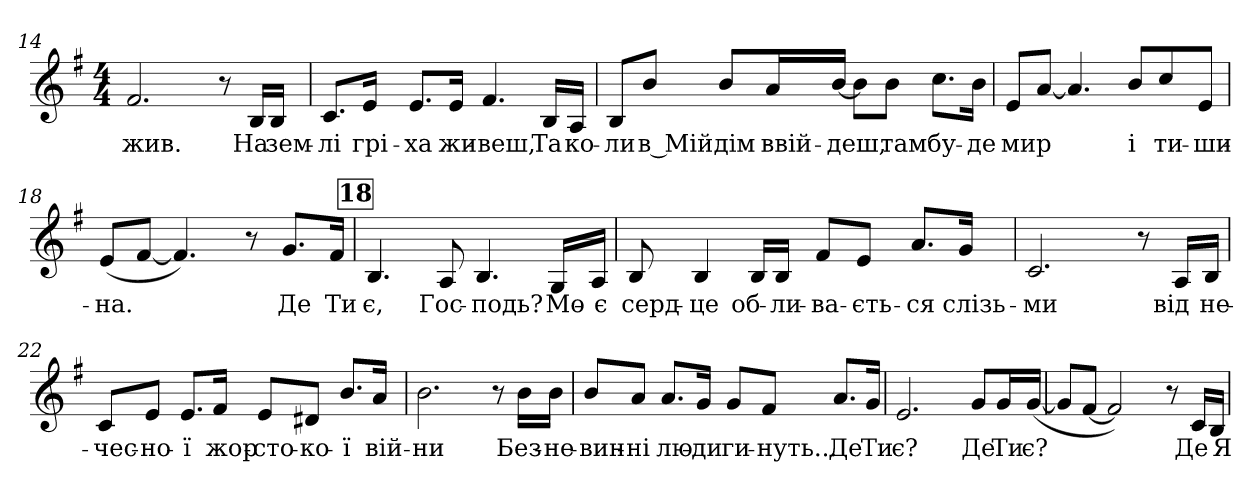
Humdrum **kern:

**kern	**text
*part1	*part1
*staff1	*staff1
*clefG2	*
*k[f#]	*
*e:	*
*M4/4	*
=14	=14
!	!LO:LY:b:color=#000000
2.f#i/	жив.
8r	.
!	!LO:LY:b:color=#000000
16Bi/LL	На
!	!LO:LY:b:color=#000000
16Bi/JJ	зем-
=15	=15
!	!LO:LY:b:color=#000000
8.ci/L	-лі
!	!LO:LY:b:color=#000000
16ei/Jk	грі-
!	!LO:LY:b:color=#000000
8.ei/L	-ха
!	!LO:LY:b:color=#000000
16ei/Jk	жи-
!	!LO:LY:b:color=#000000
4.f#i/	-веш,
!	!LO:LY:b:color=#000000
16Bi/LL	Та
!	!LO:LY:b:color=#000000
16Ai/JJ	ко-
!!LO:LB:g=z
=16	=16
!	!LO:LY:b:color=#000000
8Bi/L	-ли
!	!LO:LY:b:color=#000000
8bi/J	в Мій
!	!LO:LY:b:color=#000000
8bi/L	дім
!	!LO:LY:b:color=#000000
16ai/L	ввій-
!	!LO:LY:b:color=#000000
[<16bi/JJ	-деш,
8bi\L]	.
!	!LO:LY:b:color=#000000
8bi\J	там
!	!LO:LY:b:color=#000000
8.cci\L	бу-
!	!LO:LY:b:color=#000000
16bi\Jk	-де
=17	=17
!	!LO:LY:b:color=#000000
8ei/L	мир
[<8ai/J	.
4.ai/]	.
!	!LO:LY:b:color=#000000
8bi/L	і
!	!LO:LY:b:color=#000000
8cci/	ти-
!	!LO:LY:b:color=#000000
8ei/J	-ши-
=18	=18
!	!LO:LY:b:color=#000000
(8ei/L	-на.
[<8f#i/J	.
4.f#i/])	.
8r	.
!	!LO:LY:b:color=#000000
8.gi/L	Де
!	!LO:LY:b:color=#000000
16f#i/Jk	Ти
!!LO:REH:place=s1:B:color=#000000:enc=box:fs=13.748:t=18
=19	=19
!	!LO:LY:b:color=#000000
4.Bi/	є,
!	!LO:LY:b:color=#000000
8Ai/	Гос-
!	!LO:LY:b:color=#000000
4.Bi/	-подь?
!	!LO:LY:b:color=#000000
16Gi/LL	Мо-
!	!LO:LY:b:color=#000000
16Ai/JJ	-є
!!LO:LB:g=z
=20	=20
!	!LO:LY:b:color=#000000
8Bi/	серд-
!	!LO:LY:b:color=#000000
4Bi/	-це
!	!LO:LY:b:color=#000000
16Bi/LL	об-
!	!LO:LY:b:color=#000000
16Bi/JJ	-ли-
!	!LO:LY:b:color=#000000
8f#i/L	-ва-
!	!LO:LY:b:color=#000000
8ei/J	-єть-
!	!LO:LY:b:color=#000000
8.ai/L	-ся
!	!LO:LY:b:color=#000000
16gi/Jk	слізь-
=21	=21
!	!LO:LY:b:color=#000000
2.ci/	-ми
8r	.
!	!LO:LY:b:color=#000000
16Ai/LL	від
!	!LO:LY:b:color=#000000
16Bi/JJ	не-
=22	=22
!	!LO:LY:b:color=#000000
8ci/L	-чес-
!	!LO:LY:b:color=#000000
8ei/J	-но-
!	!LO:LY:b:color=#000000
8.ei/L	-ї
!	!LO:LY:b:color=#000000
16f#i/Jk	жор-
!	!LO:LY:b:color=#000000
8ei/L	-сто-
!	!LO:LY:b:color=#000000
8d#Xi/J	-ко-
!	!LO:LY:b:color=#000000
8.bi/L	-ї
!	!LO:LY:b:color=#000000
16ai/Jk	вій-
=23	=23
!	!LO:LY:b:color=#000000
2.bi\	-ни
8r	.
!	!LO:LY:b:color=#000000
16bi\LL	Без-
!	!LO:LY:b:color=#000000
16bi\JJ	-не-
!!LO:LB:g=z
=24	=24
!	!LO:LY:b:color=#000000
8bi/L	-вин-
!	!LO:LY:b:color=#000000
8ai/J	-ні
!	!LO:LY:b:color=#000000
8.ai/L	лю-
!	!LO:LY:b:color=#000000
16gi/Jk	-ди
!	!LO:LY:b:color=#000000
8gi/L	ги-
!	!LO:LY:b:color=#000000
8f#i/J	-нуть...
!	!LO:LY:b:color=#000000
8.ai/L	Де
!	!LO:LY:b:color=#000000
16gi/Jk	Ти
=25	=25
!	!LO:LY:b:color=#000000
2.ei/	є?
!	!LO:LY:b:color=#000000
8gi/L	Де
!	!LO:LY:b:color=#000000
16gi/L	Ти
!	!LO:LY:b:color=#000000
([<16gi/JJ	є?
=26	=26
8gi/L]	.
[<8f#i/J	.
2f#i/])	.
8r	.
!	!LO:LY:b:color=#000000
16ci/LL	Де
!	!LO:LY:b:color=#000000
16Bi/JJ	Я
=	=
*-	*-
